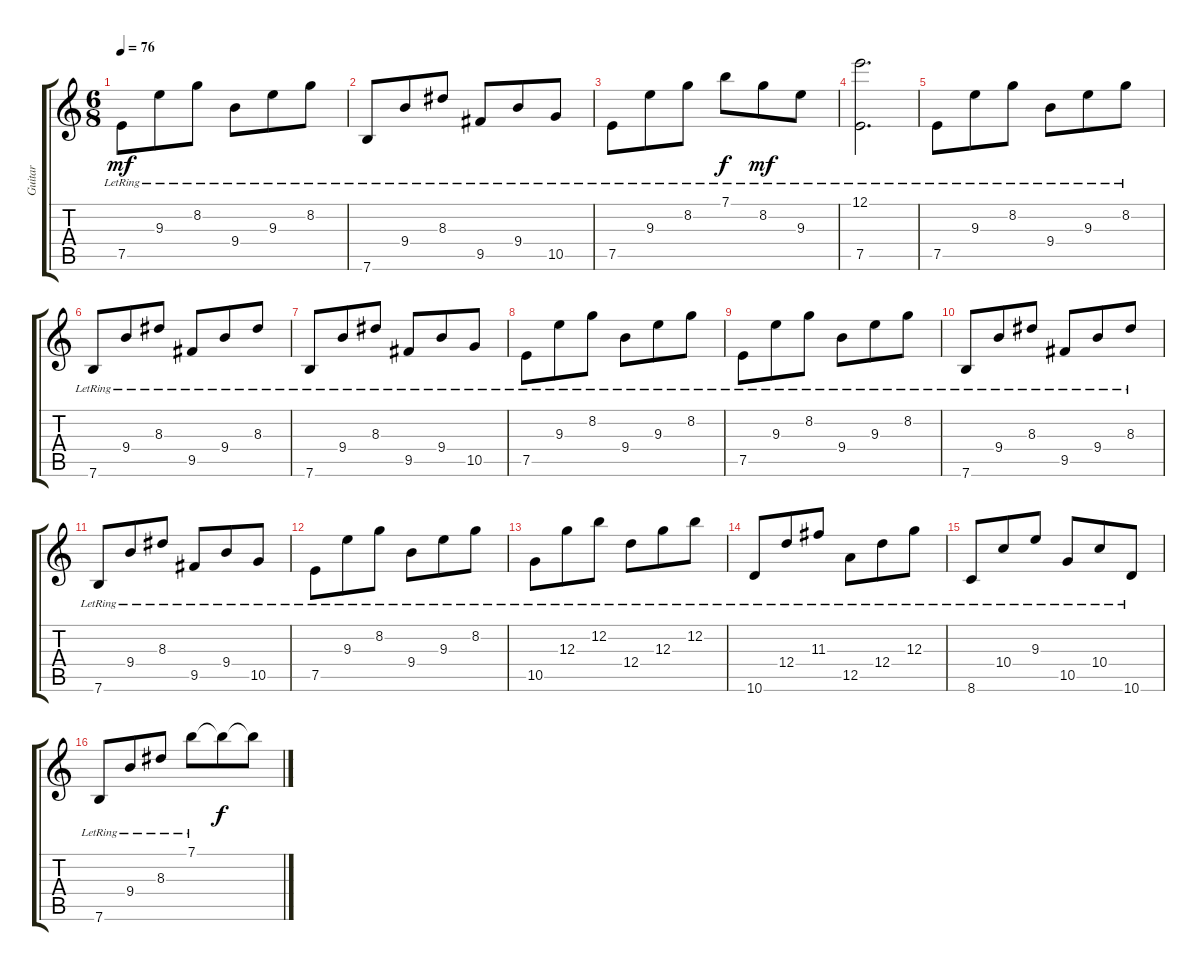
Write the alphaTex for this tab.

\track ("Guitar" "Guitar") {instrument acousticguitarnylon}
\staff {score tabs}
\tuning (E4 B3 G3 D3 A2 E2) {hide}
\ts (6 8)
\tempo 76
\clef g2
\ks c
7.5{lr}.8{dy mf} 9.3{lr}.8 8.2{lr}.8 9.4{lr}.8 9.3{lr}.8 8.2{lr}.8 |
7.6{lr}.8 9.4{lr}.8 8.3{lr}.8 9.5{lr}.8 9.4{lr}.8 10.5{lr}.8 |
7.5{lr}.8 9.3{lr}.8 8.2{lr}.8 7.1{lr}.8{dy f} 8.2{lr}.8{dy mf} 9.3{lr}.8 |
(12.1{lr} 7.5{lr}).2{d} |
7.5{lr}.8 9.3{lr}.8 8.2{lr}.8 9.4{lr}.8 9.3{lr}.8 8.2{lr}.8 |
7.6{lr}.8 9.4{lr}.8 8.3{lr}.8 9.5{lr}.8 9.4{lr}.8 8.3{lr}.8 |
7.6{lr}.8 9.4{lr}.8 8.3{lr}.8 9.5{lr}.8 9.4{lr}.8 10.5{lr}.8 |
7.5{lr}.8 9.3{lr}.8 8.2{lr}.8 9.4{lr}.8 9.3{lr}.8 8.2{lr}.8 |
7.5{lr}.8 9.3{lr}.8 8.2{lr}.8 9.4{lr}.8 9.3{lr}.8 8.2{lr}.8 |
7.6{lr}.8 9.4{lr}.8 8.3{lr}.8 9.5{lr}.8 9.4{lr}.8 8.3{lr}.8 |
7.6{lr}.8 9.4{lr}.8 8.3{lr}.8 9.5{lr}.8 9.4{lr}.8 10.5{lr}.8 |
7.5{lr}.8 9.3{lr}.8 8.2{lr}.8 9.4{lr}.8 9.3{lr}.8 8.2{lr}.8 |
10.5{lr}.8 12.3{lr}.8 12.2{lr}.8 12.4{lr}.8 12.3{lr}.8 12.2{lr}.8 |
10.6{lr}.8 12.4{lr}.8 11.3{lr}.8 12.5{lr}.8 12.4{lr}.8 12.3{lr}.8 |
8.6{lr}.8 10.4{lr}.8 9.3{lr}.8 10.5{lr}.8 10.4{lr}.8 10.6{lr}.8 |
7.6{lr}.8 9.4{lr}.8 8.3{lr}.8 7.1{lr}.8 7.1{t}.8{dy f} 7.1{t}.8
